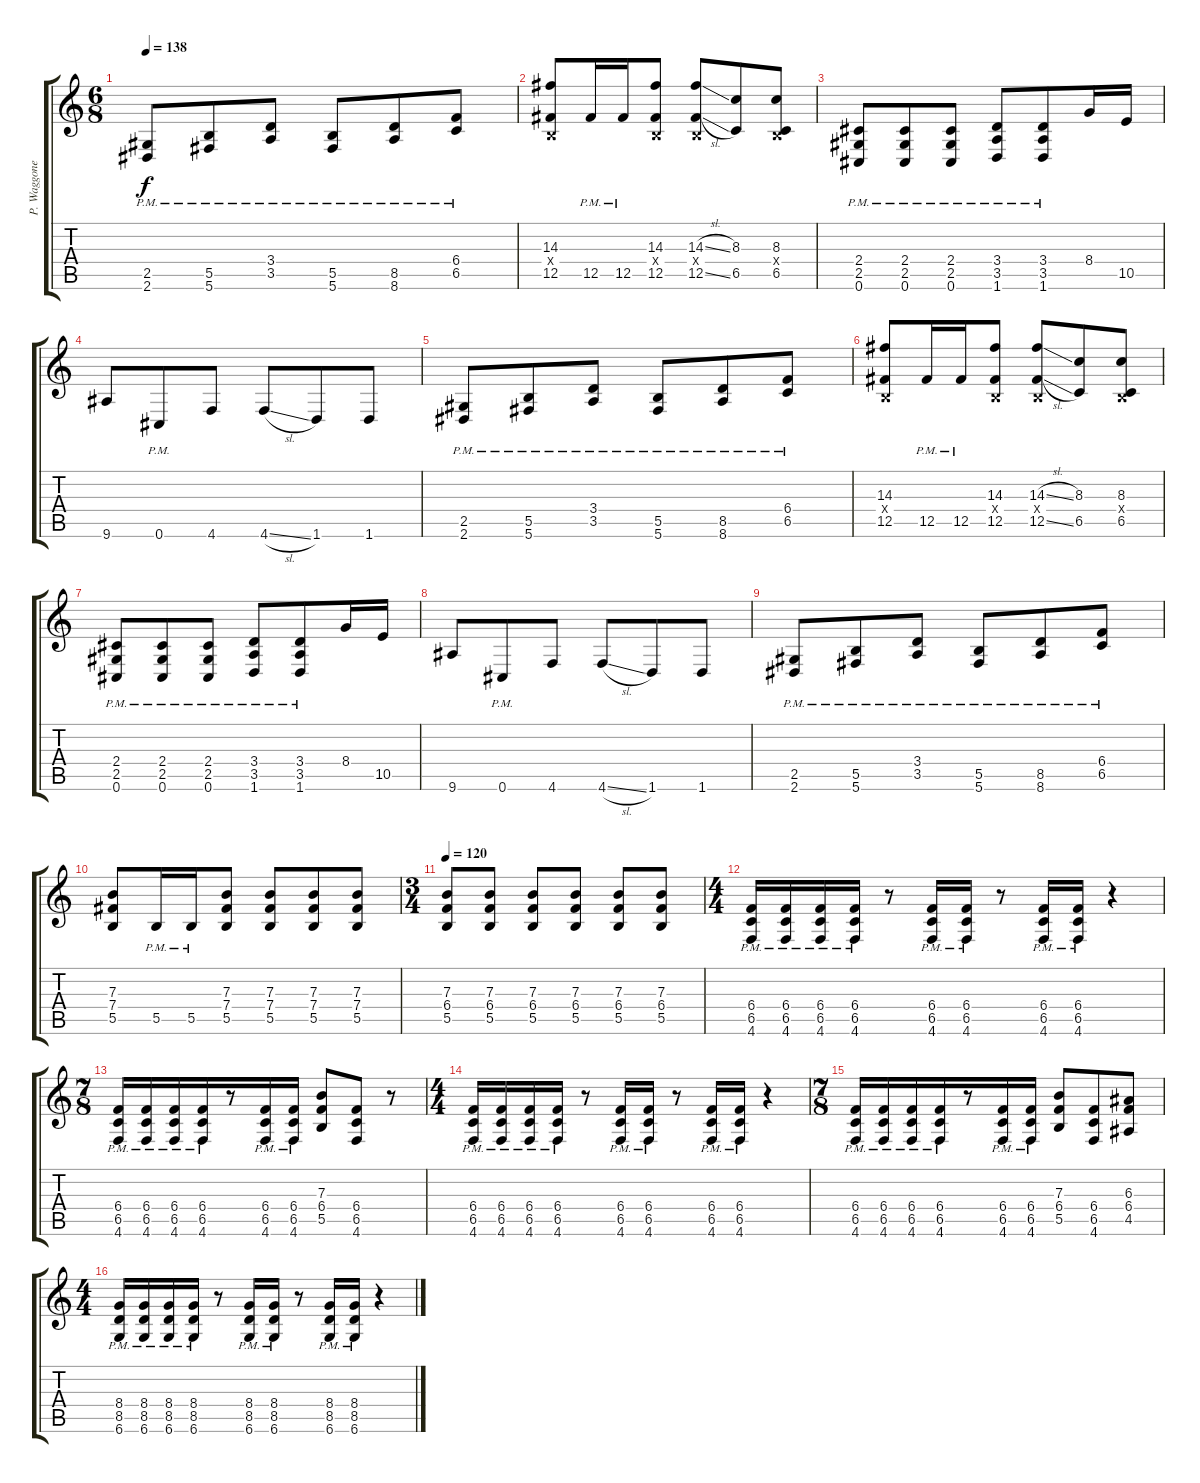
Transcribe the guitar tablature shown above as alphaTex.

\track ("P. Waggoner Gtr." "P. Waggone") {instrument distortionguitar}
\staff {score tabs}
\tuning (Db4 Ab3 E3 B2 Gb2 Db2) {hide}
\ts (6 8)
\tempo 138
\clef g2
\ks c
(2.5{pm} 2.6{pm}).8{dy f} (5.5{pm} 5.6{pm}).8 (3.4{pm} 3.5{pm}).8 (5.5{pm} 5.6{pm}).8 (8.5{pm} 8.6{pm}).8 (6.4{pm} 6.5{pm}).8 |
(14.3 0.4{x} 12.5).8 12.5{pm}.16 12.5{pm}.16 (14.3 0.4{x} 12.5).8 (14.3{sl} 0.4{x} 12.5{sl}).8 (8.3 6.5).8 (8.3 0.4{x} 6.5).8 |
(2.4{pm} 2.5{pm} 0.6{pm}).8 (2.4{pm} 2.5{pm} 0.6{pm}).8 (2.4{pm} 2.5{pm} 0.6{pm}).8 (3.4{pm} 3.5{pm} 1.6{pm}).8 (3.4{pm} 3.5{pm} 1.6{pm}).8 8.4.16 10.5.16 |
9.6.8 0.6{pm}.8 4.6.8 4.6{sl}.8 1.6.8 1.6.8 |
(2.5{pm} 2.6{pm}).8 (5.5{pm} 5.6{pm}).8 (3.4{pm} 3.5{pm}).8 (5.5{pm} 5.6{pm}).8 (8.5{pm} 8.6{pm}).8 (6.4{pm} 6.5{pm}).8 |
(14.3 0.4{x} 12.5).8 12.5{pm}.16 12.5{pm}.16 (14.3 0.4{x} 12.5).8 (14.3{sl} 0.4{x} 12.5{sl}).8 (8.3 6.5).8 (8.3 0.4{x} 6.5).8 |
(2.4{pm} 2.5{pm} 0.6{pm}).8 (2.4{pm} 2.5{pm} 0.6{pm}).8 (2.4{pm} 2.5{pm} 0.6{pm}).8 (3.4{pm} 3.5{pm} 1.6{pm}).8 (3.4{pm} 3.5{pm} 1.6{pm}).8 8.4.16 10.5.16 |
9.6.8 0.6{pm}.8 4.6.8 4.6{sl}.8 1.6.8 1.6.8 |
(2.5{pm} 2.6{pm}).8 (5.5{pm} 5.6{pm}).8 (3.4{pm} 3.5{pm}).8 (5.5{pm} 5.6{pm}).8 (8.5{pm} 8.6{pm}).8 (6.4{pm} 6.5{pm}).8 |
(7.3 7.4 5.5).8 5.5{pm}.16 5.5{pm}.16 (7.3 7.4 5.5).8 (7.3 7.4 5.5).8 (7.3 7.4 5.5).8 (7.3 7.4 5.5).8 |
\ts (3 4)
\tempo 120
(7.3 6.4 5.5).8 (7.3 6.4 5.5).8 (7.3 6.4 5.5).8 (7.3 6.4 5.5).8 (7.3 6.4 5.5).8 (7.3 6.4 5.5).8 |
\ts (4 4)
(6.4{pm} 6.5{pm} 4.6{pm}).16 (6.4{pm} 6.5{pm} 4.6{pm}).16 (6.4{pm} 6.5{pm} 4.6{pm}).16 (6.4{pm} 6.5{pm} 4.6{pm}).16 r.8 (6.4{pm} 6.5{pm} 4.6{pm}).16 (6.4{pm} 6.5{pm} 4.6{pm}).16 r.8 (6.4{pm} 6.5{pm} 4.6{pm}).16 (6.4{pm} 6.5{pm} 4.6{pm}).16 r.4 |
\ts (7 8)
(6.4{pm} 6.5{pm} 4.6{pm}).16 (6.4{pm} 6.5{pm} 4.6{pm}).16 (6.4{pm} 6.5{pm} 4.6{pm}).16 (6.4{pm} 6.5{pm} 4.6{pm}).16 r.8 (6.4{pm} 6.5{pm} 4.6{pm}).16 (6.4{pm} 6.5{pm} 4.6{pm}).16 (7.3 6.4 5.5).8 (6.4 6.5 4.6).8 r.8 |
\ts (4 4)
(6.4{pm} 6.5{pm} 4.6{pm}).16 (6.4{pm} 6.5{pm} 4.6{pm}).16 (6.4{pm} 6.5{pm} 4.6{pm}).16 (6.4{pm} 6.5{pm} 4.6{pm}).16 r.8 (6.4{pm} 6.5{pm} 4.6{pm}).16 (6.4{pm} 6.5{pm} 4.6{pm}).16 r.8 (6.4{pm} 6.5{pm} 4.6{pm}).16 (6.4{pm} 6.5{pm} 4.6{pm}).16 r.4 |
\ts (7 8)
(6.4{pm} 6.5{pm} 4.6{pm}).16 (6.4{pm} 6.5{pm} 4.6{pm}).16 (6.4{pm} 6.5{pm} 4.6{pm}).16 (6.4{pm} 6.5{pm} 4.6{pm}).16 r.8 (6.4{pm} 6.5{pm} 4.6{pm}).16 (6.4{pm} 6.5{pm} 4.6{pm}).16 (7.3 6.4 5.5).8 (6.4 6.5 4.6).8 (6.3 6.4 4.5).8 |
\ts (4 4)
(8.4{pm} 8.5{pm} 6.6{pm}).16 (8.4{pm} 8.5{pm} 6.6{pm}).16 (8.4{pm} 8.5{pm} 6.6{pm}).16 (8.4{pm} 8.5{pm} 6.6{pm}).16 r.8 (8.4{pm} 8.5{pm} 6.6{pm}).16 (8.4{pm} 8.5{pm} 6.6{pm}).16 r.8 (8.4{pm} 8.5{pm} 6.6{pm}).16 (8.4{pm} 8.5{pm} 6.6{pm}).16 r.4
